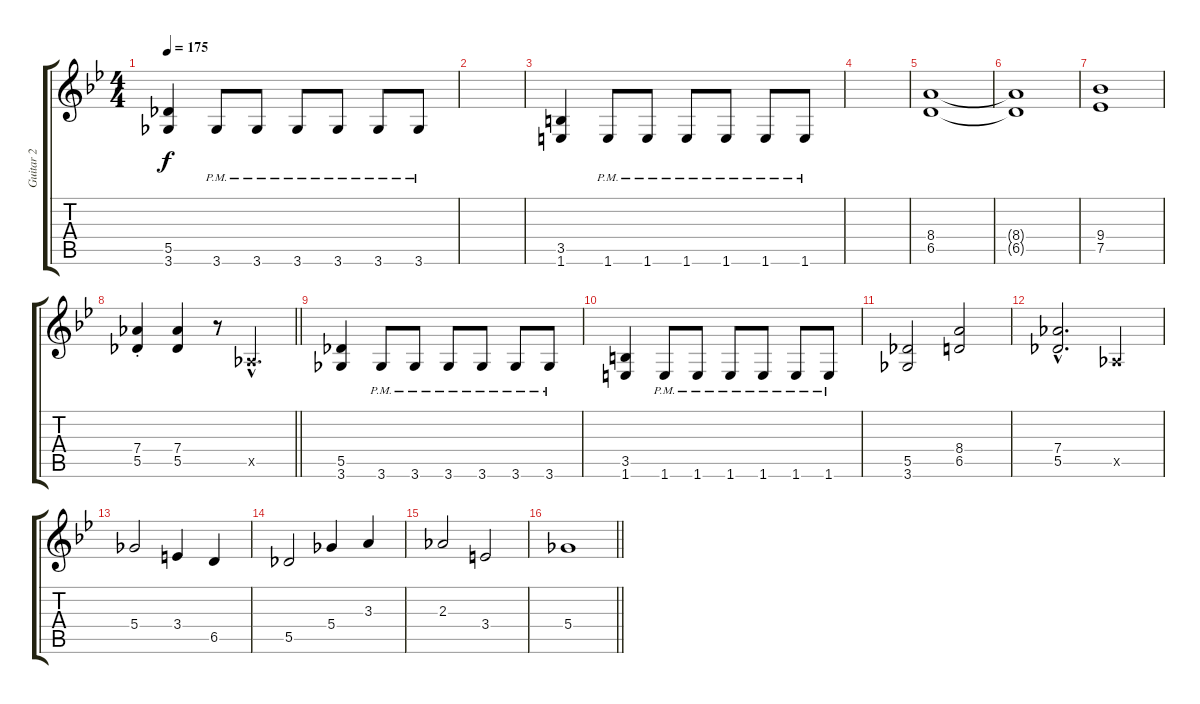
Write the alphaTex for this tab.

\track ("Guitar 2" "Guitar 2") {instrument distortionguitar}
\staff {score tabs}
\tuning (Eb4 Bb3 Gb3 Db3 Ab2 Eb2) {hide}
\ts (4 4)
\tempo 175
\clef g2
\ks bb
(5.5 3.6).4{dy f} 3.6{pm}.8 3.6{pm}.8 3.6{pm}.8 3.6{pm}.8 3.6{pm}.8 3.6{pm}.8 |
|
(3.5 1.6).4 1.6{pm}.8 1.6{pm}.8 1.6{pm}.8 1.6{pm}.8 1.6{pm}.8 1.6{pm}.8 |
|
(8.4 6.5).1 |
(8.4{t} 6.5{t}).1 |
(9.4 7.5).1 |
\barLineRight lightlight
(7.4{st} 5.5{st}).4 (7.4 5.5).4 r.8 0.5{hac x}.4{d} |
(5.5 3.6).4 3.6{pm}.8 3.6{pm}.8 3.6{pm}.8 3.6{pm}.8 3.6{pm}.8 3.6{pm}.8 |
(3.5 1.6).4 1.6{pm}.8 1.6{pm}.8 1.6{pm}.8 1.6{pm}.8 1.6{pm}.8 1.6{pm}.8 |
(5.5 3.6).2 (8.4 6.5).2 |
(7.4{hac} 5.5{hac}).2{d} 0.5{x}.4 |
5.4.2 3.4.4 6.5.4 |
5.5.2 5.4.4 3.3.4 |
2.3.2 3.4.2 |
\barLineRight lightlight
5.4.1
